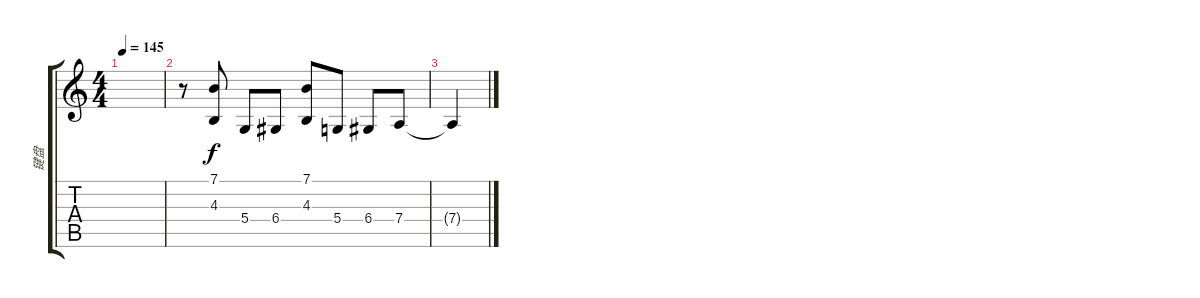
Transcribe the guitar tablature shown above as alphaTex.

\track ("键盘" "键盘") {instrument brasssection}
\staff {score tabs}
\tuning (E4 B3 G3 D3 A2 E2) {hide}
\ts (4 4)
\tempo 145
\clef g2
\ks c
|
r.8 (7.1 4.3).8 5.4.8 6.4.8 (7.1 4.3).8 5.4.8 6.4.8 7.4.8 |
7.4{t}.4
